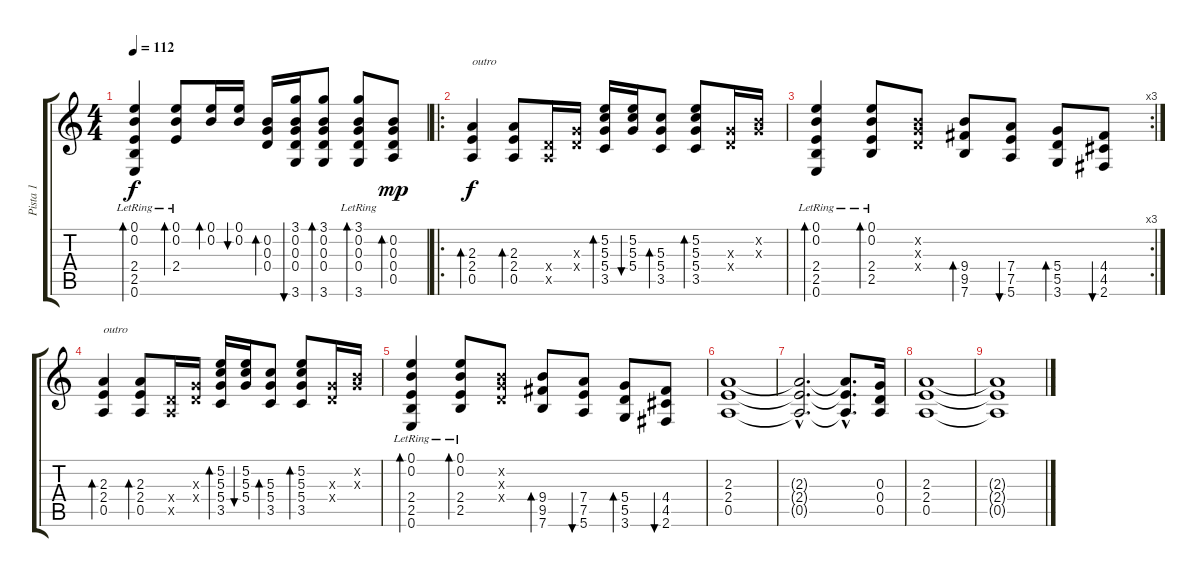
\track ("Pista 1" "Pista 1") {instrument acousticguitarsteel}
\staff {score tabs}
\tuning (E4 B3 G3 D3 A2 E2) {hide}
\ts (4 4)
\tempo 112
\clef g2
\ks c
(0.1 0.2 2.4 2.5 0.6{lr}).4{bd 30 dy f} (0.1 0.2 2.4{lr}).8{bd 30} (0.1 0.2).16{bd 30} (0.1 0.2).16{bu 30} (0.2 0.3 0.4).16{bd 30} (3.1 0.2 0.3 0.4 3.6).16{bu 30} (3.1 0.2 0.3 0.4 3.6).8{bd 30} (3.1 0.2 0.3 0.4 3.6{lr}).8{bd 30} (0.2 0.3 0.4 0.5).8{bd 30 dy mp} |
\ro
(2.3 2.4 0.5).4{bd 30 txt "outro" dy f volume 13} (2.3 2.4 0.5).8{bd 30} (0.4{x} 0.5{x}).16 (0.3{x} 0.4{x}).16 (5.2 5.3 5.4 3.5).16{bd 30} (5.2 5.3 5.4).16{bu 30} (5.3 5.4 3.5).8{bd 30} (5.2 5.3 5.4 3.5).8{bd 30} (0.3{x} 0.4{x}).16 (0.2{x} 0.3{x}).16 |
\rc 3
(0.1 0.2 2.4 2.5 0.6{lr}).4{bd 30} (0.1 0.2 2.4 2.5{lr}).8{bd 30} (0.2{x} 0.3{x} 0.4{x}).8 (9.4 9.5 7.6).8{bd 30} (7.4 7.5 5.6).8{bu 30} (5.4 5.5 3.6).8{bd 30} (4.4 4.5 2.6).8{bu 30} |
(2.3 2.4 0.5).4{bd 30 txt "outro" volume 14} (2.3 2.4 0.5).8{bd 30} (0.4{x} 0.5{x}).16 (0.3{x} 0.4{x}).16 (5.2 5.3 5.4 3.5).16{bd 30} (5.2 5.3 5.4).16{bu 30} (5.3 5.4 3.5).8{bd 30} (5.2 5.3 5.4 3.5).8{bd 30} (0.3{x} 0.4{x}).16 (0.2{x} 0.3{x}).16 |
(0.1 0.2 2.4 2.5 0.6{lr}).4{bd 30} (0.1 0.2 2.4 2.5{lr}).8{bd 30} (0.2{x} 0.3{x} 0.4{x}).8 (9.4 9.5 7.6).8{bd 30} (7.4 7.5 5.6).8{bu 30} (5.4 5.5 3.6).8{bd 30} (4.4 4.5 2.6).8{bu 30} |
(2.3 2.4 0.5).1 |
(2.3{hac t} 2.4{hac t} 0.5{hac t}).2{d} (2.3{hac t} 2.4{hac t} 0.5{hac t}).8{d} (0.3 0.4 0.5).16 |
(2.3 2.4 0.5).1 |
(2.3{t} 2.4{t} 0.5{t}).1
